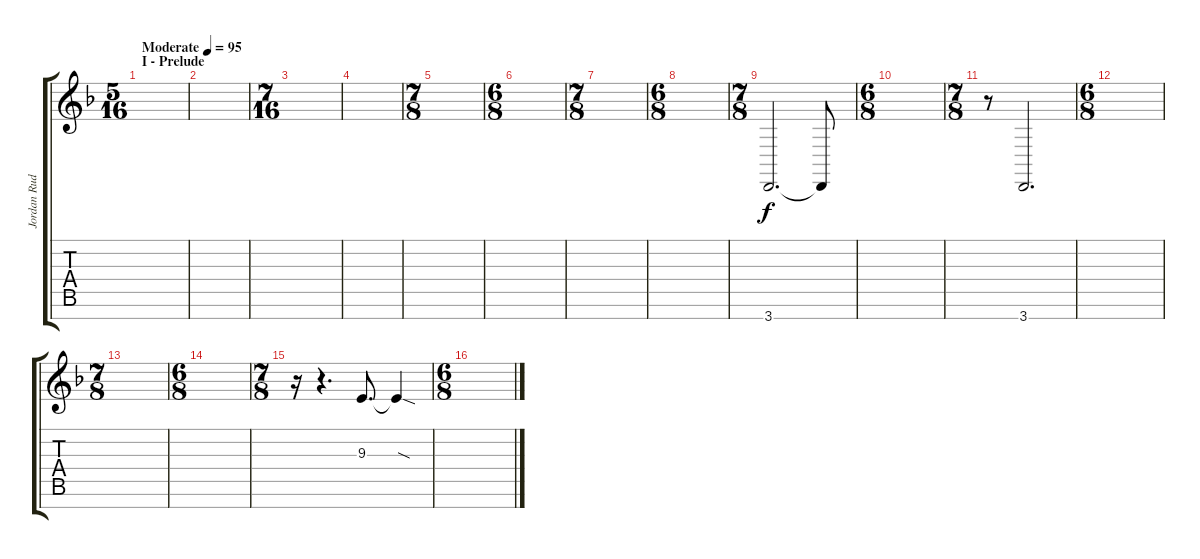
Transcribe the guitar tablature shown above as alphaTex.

\track ("Jordan Rudess - Keyboard" "Jordan Rud") {instrument lead2sawtooth}
\staff {score tabs}
\tuning (E4 B3 G3 D3 A2 E2 B1) {hide}
\ts (5 16)
\section ("" "I - Prelude")
\tempo (95 "Moderate")
\clef g2
\ks dminor
|
|
\ts (7 16)
|
|
\ts (7 8)
|
\ts (6 8)
|
\ts (7 8)
|
\ts (6 8)
|
\ts (7 8)
3.7.2{d} 3.7{t}.8 |
\ts (6 8)
|
\ts (7 8)
r.8 3.7.2{d} |
\ts (6 8)
|
\ts (7 8)
|
\ts (6 8)
|
\ts (7 8)
r.16 r.4{d} 9.3.8{d} 9.3{sod t}.4 |
\ts (6 8)
